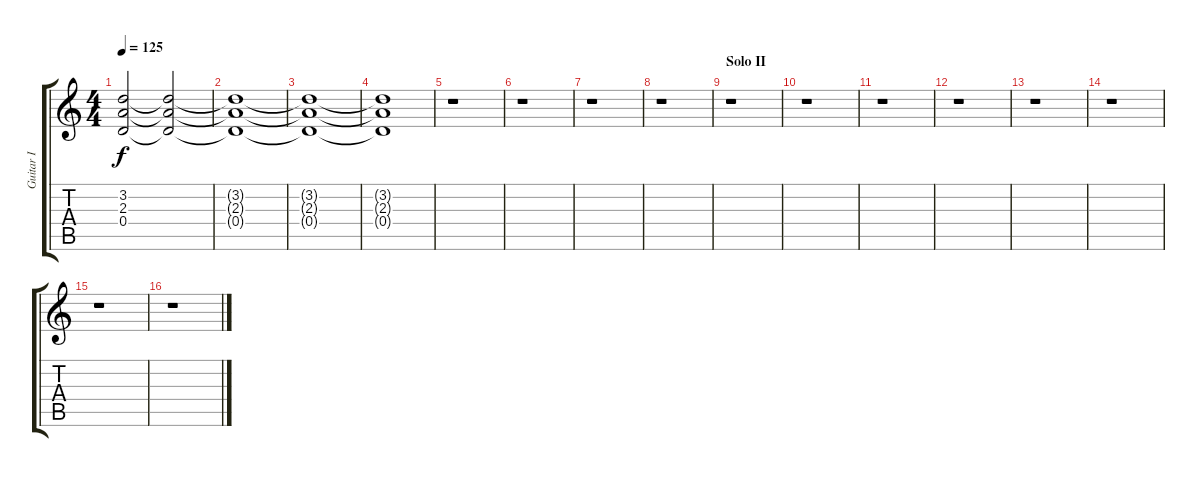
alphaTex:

\track ("Guitar I" "Guitar I") {instrument distortionguitar}
\staff {score tabs}
\tuning (E4 B3 G3 D3 A2 E2) {hide}
\ts (4 4)
\tempo 125
\clef g2
\ks c
(3.2 2.3 0.4).2{dy f} (3.2{t} 2.3{t} 0.4{t}).2{volume 0} |
(3.2{t} 2.3{t} 0.4{t}).1 |
(3.2{t} 2.3{t} 0.4{t}).1 |
(3.2{t} 2.3{t} 0.4{t}).1 |
r.1 |
r.1 |
r.1 |
r.1 |
\section ("" "Solo II")
r.1 |
r.1 |
r.1 |
r.1 |
r.1 |
r.1 |
r.1 |
r.1
